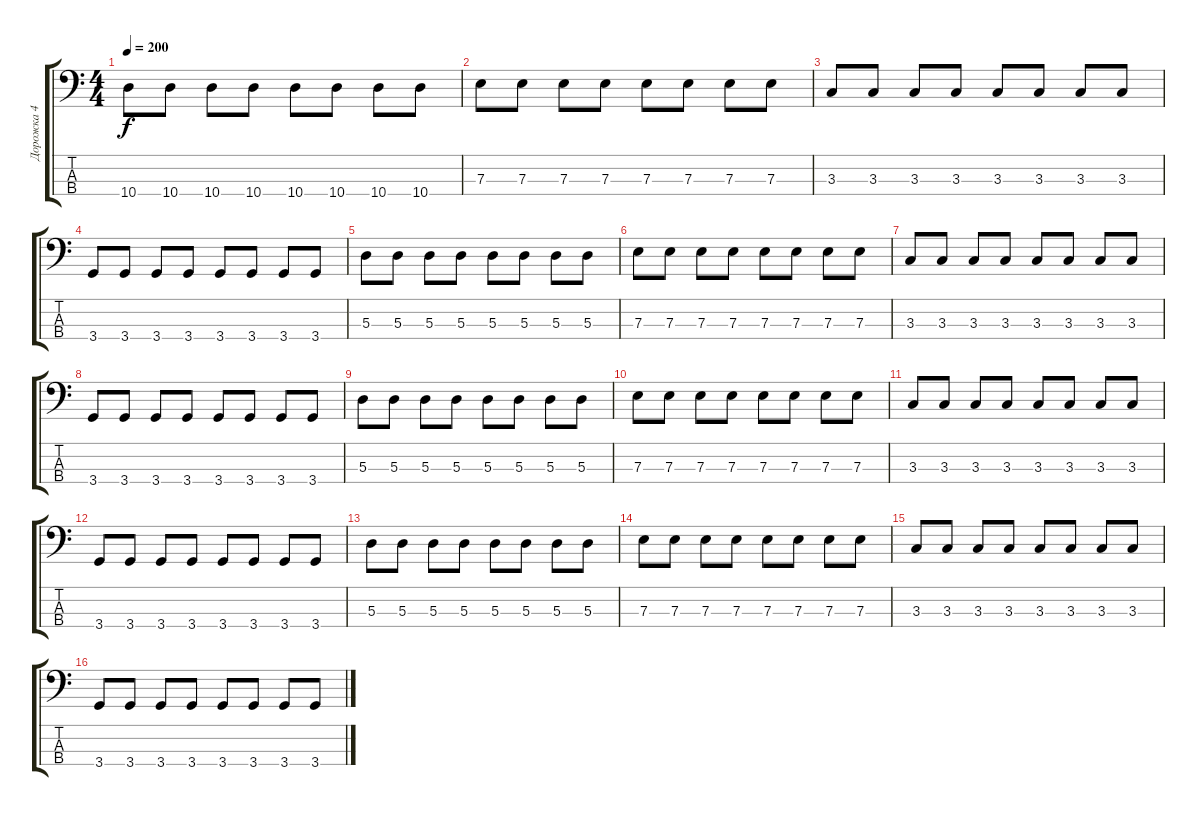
\track ("Дорожка 4" "Дорожка 4") {instrument electricbassfinger}
\staff {score tabs}
\tuning (G2 D2 A1 E1) {hide}
\ts (4 4)
\tempo 200
\clef f4
\ks c
10.4.8{dy f} 10.4.8 10.4.8 10.4.8 10.4.8 10.4.8 10.4.8 10.4.8 |
7.3.8 7.3.8 7.3.8 7.3.8 7.3.8 7.3.8 7.3.8 7.3.8 |
3.3.8 3.3.8 3.3.8 3.3.8 3.3.8 3.3.8 3.3.8 3.3.8 |
3.4.8 3.4.8 3.4.8 3.4.8 3.4.8 3.4.8 3.4.8 3.4.8 |
5.3.8 5.3.8 5.3.8 5.3.8 5.3.8 5.3.8 5.3.8 5.3.8 |
7.3.8 7.3.8 7.3.8 7.3.8 7.3.8 7.3.8 7.3.8 7.3.8 |
3.3.8 3.3.8 3.3.8 3.3.8 3.3.8 3.3.8 3.3.8 3.3.8 |
3.4.8 3.4.8 3.4.8 3.4.8 3.4.8 3.4.8 3.4.8 3.4.8 |
5.3.8 5.3.8 5.3.8 5.3.8 5.3.8 5.3.8 5.3.8 5.3.8 |
7.3.8 7.3.8 7.3.8 7.3.8 7.3.8 7.3.8 7.3.8 7.3.8 |
3.3.8 3.3.8 3.3.8 3.3.8 3.3.8 3.3.8 3.3.8 3.3.8 |
3.4.8 3.4.8 3.4.8 3.4.8 3.4.8 3.4.8 3.4.8 3.4.8 |
5.3.8 5.3.8 5.3.8 5.3.8 5.3.8 5.3.8 5.3.8 5.3.8 |
7.3.8 7.3.8 7.3.8 7.3.8 7.3.8 7.3.8 7.3.8 7.3.8 |
3.3.8 3.3.8 3.3.8 3.3.8 3.3.8 3.3.8 3.3.8 3.3.8 |
3.4.8 3.4.8 3.4.8 3.4.8 3.4.8 3.4.8 3.4.8 3.4.8
